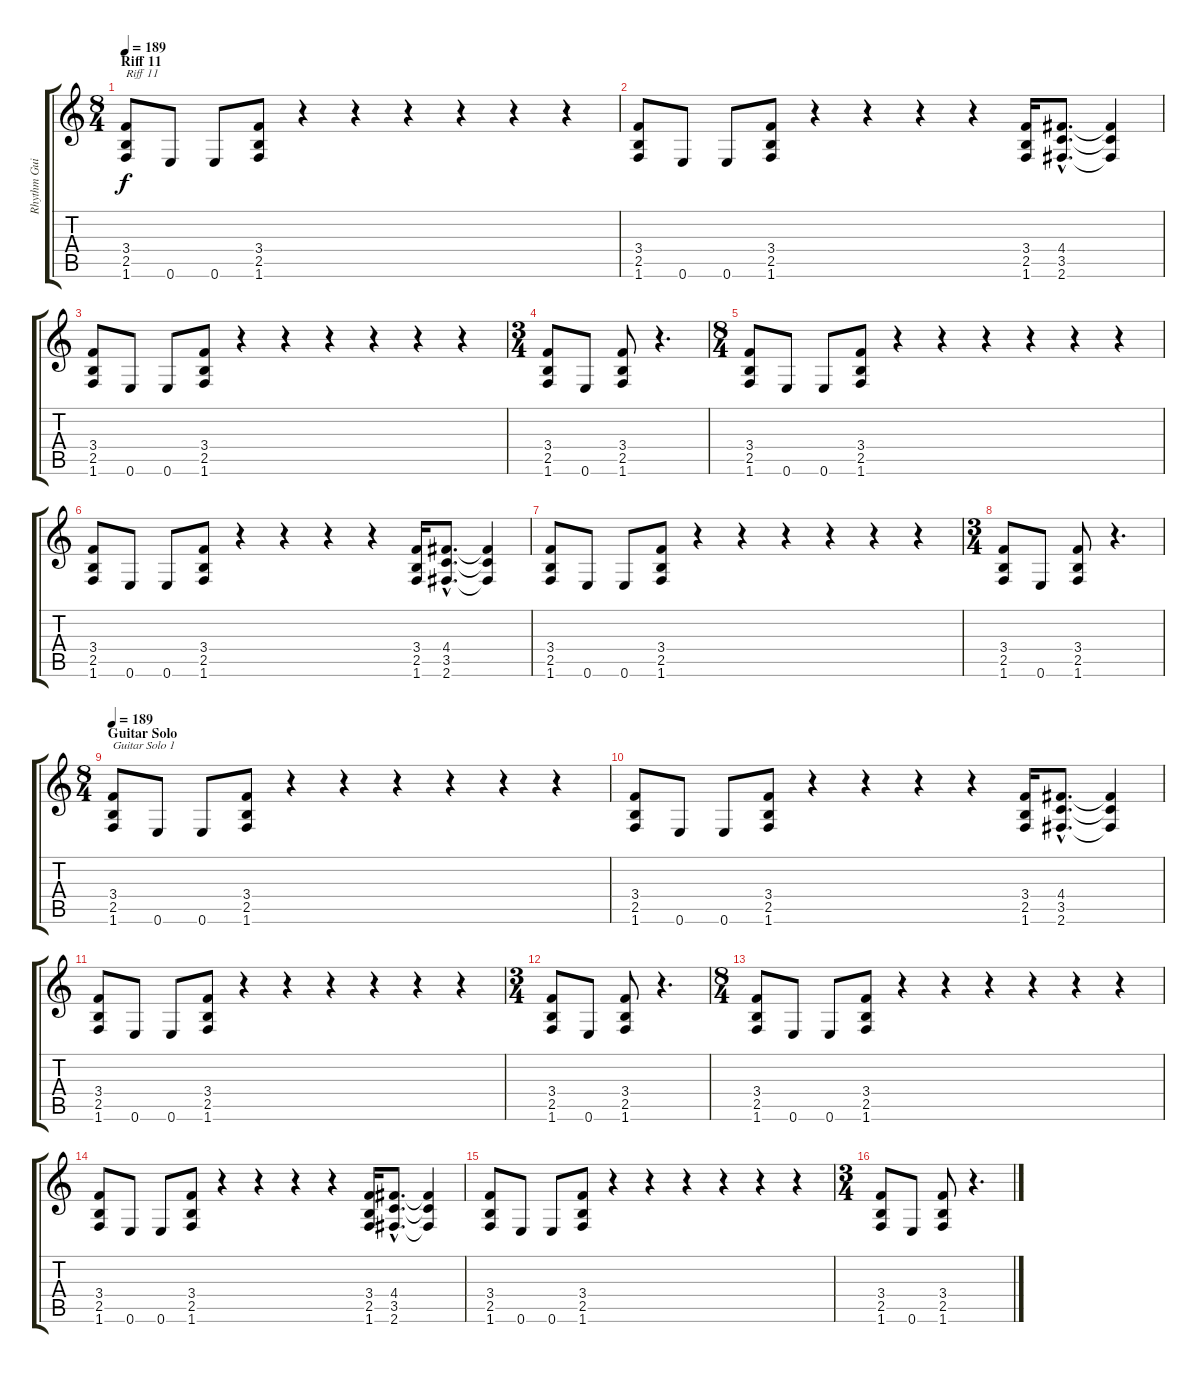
\track ("Rhythm Guitar 1" "Rhythm Gui") {instrument distortionguitar}
\staff {score tabs}
\tuning (E4 B3 G3 D3 A2 E2) {hide}
\ts (8 4)
\section ("" "Riff 11")
\tempo 189
\clef g2
\ks c
(3.4 2.5 1.6).8{txt "Riff 11" dy f} 0.6.8 0.6.8 (3.4 2.5 1.6).8 r.4 r.4 r.4 r.4 r.4 r.4 |
(3.4 2.5 1.6).8 0.6.8 0.6.8 (3.4 2.5 1.6).8 r.4 r.4 r.4 r.4 (3.4 2.5 1.6).16 (4.4{hac} 3.5{hac} 2.6{hac}).8{d} (4.4{t} 3.5{t} 2.6{t}).4 |
(3.4 2.5 1.6).8 0.6.8 0.6.8 (3.4 2.5 1.6).8 r.4 r.4 r.4 r.4 r.4 r.4 |
\ts (3 4)
(3.4 2.5 1.6).8 0.6.8 (3.4 2.5 1.6).8 r.4{d} |
\ts (8 4)
(3.4 2.5 1.6).8 0.6.8 0.6.8 (3.4 2.5 1.6).8 r.4 r.4 r.4 r.4 r.4 r.4 |
(3.4 2.5 1.6).8 0.6.8 0.6.8 (3.4 2.5 1.6).8 r.4 r.4 r.4 r.4 (3.4 2.5 1.6).16 (4.4{hac} 3.5{hac} 2.6{hac}).8{d} (4.4{t} 3.5{t} 2.6{t}).4 |
(3.4 2.5 1.6).8 0.6.8 0.6.8 (3.4 2.5 1.6).8 r.4 r.4 r.4 r.4 r.4 r.4 |
\ts (3 4)
(3.4 2.5 1.6).8 0.6.8 (3.4 2.5 1.6).8 r.4{d} |
\ts (8 4)
\section ("" "Guitar Solo")
\tempo 189
(3.4 2.5 1.6).8{txt "Guitar Solo 1"} 0.6.8 0.6.8 (3.4 2.5 1.6).8 r.4 r.4 r.4 r.4 r.4 r.4 |
(3.4 2.5 1.6).8 0.6.8 0.6.8 (3.4 2.5 1.6).8 r.4 r.4 r.4 r.4 (3.4 2.5 1.6).16 (4.4{hac} 3.5{hac} 2.6{hac}).8{d} (4.4{t} 3.5{t} 2.6{t}).4 |
(3.4 2.5 1.6).8 0.6.8 0.6.8 (3.4 2.5 1.6).8 r.4 r.4 r.4 r.4 r.4 r.4 |
\ts (3 4)
(3.4 2.5 1.6).8 0.6.8 (3.4 2.5 1.6).8 r.4{d} |
\ts (8 4)
(3.4 2.5 1.6).8 0.6.8 0.6.8 (3.4 2.5 1.6).8 r.4 r.4 r.4 r.4 r.4 r.4 |
(3.4 2.5 1.6).8 0.6.8 0.6.8 (3.4 2.5 1.6).8 r.4 r.4 r.4 r.4 (3.4 2.5 1.6).16 (4.4{hac} 3.5{hac} 2.6{hac}).8{d} (4.4{t} 3.5{t} 2.6{t}).4 |
(3.4 2.5 1.6).8 0.6.8 0.6.8 (3.4 2.5 1.6).8 r.4 r.4 r.4 r.4 r.4 r.4 |
\ts (3 4)
(3.4 2.5 1.6).8 0.6.8 (3.4 2.5 1.6).8 r.4{d}
